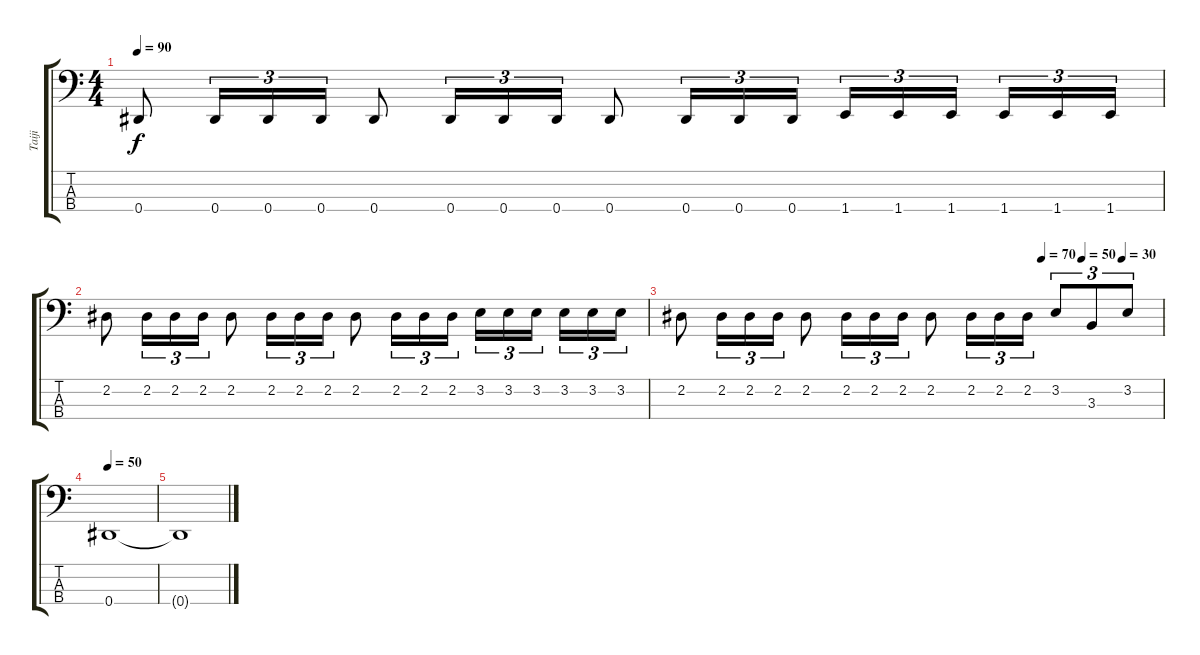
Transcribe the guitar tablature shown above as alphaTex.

\track ("Taiji" "Taiji") {instrument electricbassfinger}
\staff {score tabs}
\tuning (Gb2 Db2 Ab1 Eb1) {hide}
\ts (4 4)
\tempo 90
\clef f4
\ks c
0.4.8{dy f} 0.4.16{tu (3 2)} 0.4.16{tu (3 2)} 0.4.16{tu (3 2)} 0.4.8 0.4.16{tu (3 2)} 0.4.16{tu (3 2)} 0.4.16{tu (3 2)} 0.4.8 0.4.16{tu (3 2)} 0.4.16{tu (3 2)} 0.4.16{tu (3 2)} 1.4.16{tu (3 2)} 1.4.16{tu (3 2)} 1.4.16{tu (3 2)} 1.4.16{tu (3 2)} 1.4.16{tu (3 2)} 1.4.16{tu (3 2)} |
2.2.8 2.2.16{tu (3 2)} 2.2.16{tu (3 2)} 2.2.16{tu (3 2)} 2.2.8 2.2.16{tu (3 2)} 2.2.16{tu (3 2)} 2.2.16{tu (3 2)} 2.2.8 2.2.16{tu (3 2)} 2.2.16{tu (3 2)} 2.2.16{tu (3 2)} 3.2.16{tu (3 2)} 3.2.16{tu (3 2)} 3.2.16{tu (3 2)} 3.2.16{tu (3 2)} 3.2.16{tu (3 2)} 3.2.16{tu (3 2)} |
\tempo (70 0.75)
\tempo (50 0.8333333333333334)
\tempo (30 0.9166666666666666)
2.2.8 2.2.16{tu (3 2)} 2.2.16{tu (3 2)} 2.2.16{tu (3 2)} 2.2.8 2.2.16{tu (3 2)} 2.2.16{tu (3 2)} 2.2.16{tu (3 2)} 2.2.8 2.2.16{tu (3 2)} 2.2.16{tu (3 2)} 2.2.16{tu (3 2)} 3.2.8{tu (3 2)} 3.3.8{tu (3 2)} 3.2.8{tu (3 2)} |
\tempo 50
0.4.1 |
0.4{t}.1
